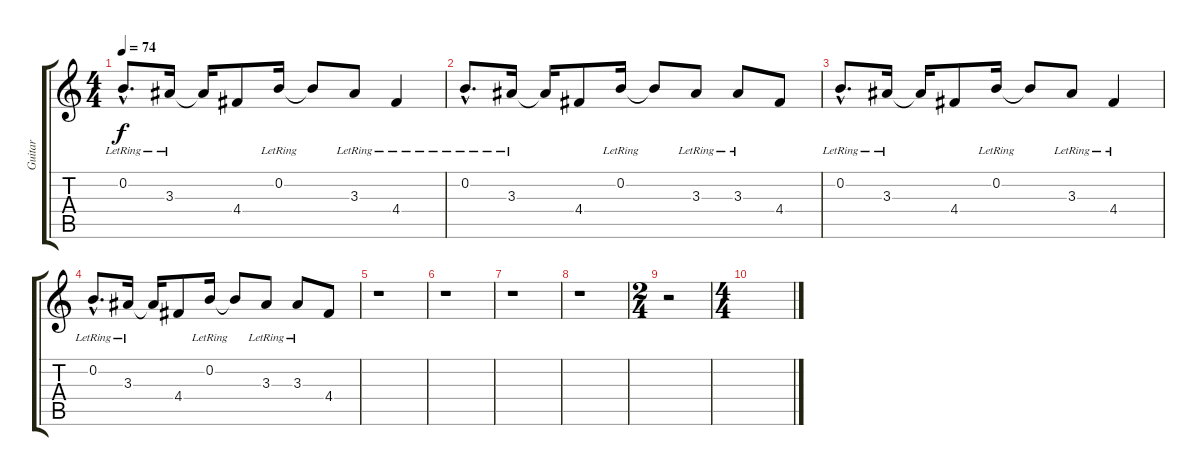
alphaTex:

\track ("Guitar" "Guitar") {instrument electricguitarclean}
\staff {score tabs}
\tuning (E4 B3 G3 D3 A2 E2) {hide}
\ts (4 4)
\tempo 74
\clef g2
\ks c
0.2{hac lr}.8{d dy f instrument electricguitarclean} 3.3{lr}.16 3.3{t}.16 4.4.8 0.2{lr}.16 0.2{t}.8 3.3{lr}.8 4.4{lr}.4 |
0.2{hac lr}.8{d} 3.3{lr}.16 3.3{t}.16 4.4.8 0.2{lr}.16 0.2{t}.8 3.3{lr}.8 3.3{lr}.8 4.4.8 |
0.2{hac lr}.8{d} 3.3{lr}.16 3.3{t}.16 4.4.8 0.2{lr}.16 0.2{t}.8 3.3{lr}.8 4.4{lr}.4 |
0.2{hac lr}.8{d} 3.3{lr}.16 3.3{t}.16 4.4.8 0.2{lr}.16 0.2{t}.8 3.3{lr}.8 3.3{lr}.8 4.4.8 |
r.1 |
r.1 |
r.1 |
r.1 |
\ts (2 4)
r.2 |
\ts (4 4)
